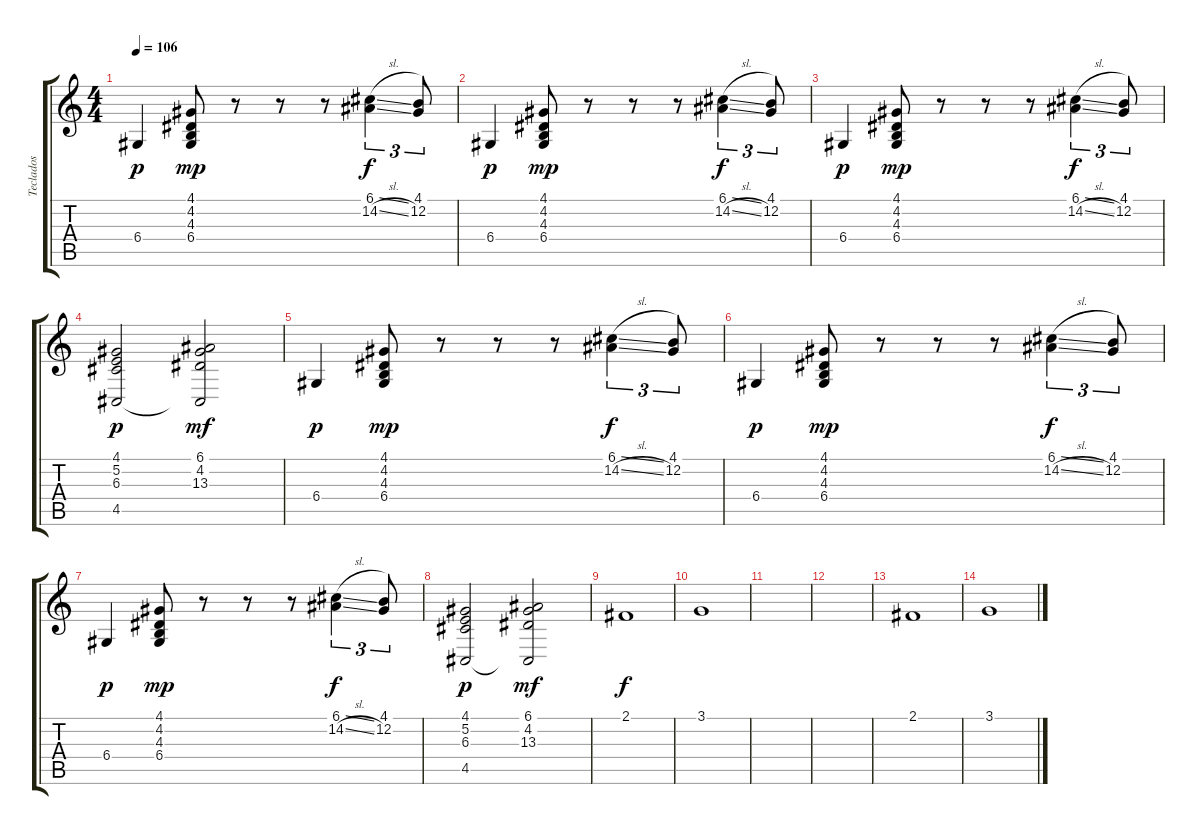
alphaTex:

\track ("Teclados" "Teclados") {instrument lead3calliope}
\staff {score tabs}
\tuning (E4 B3 G3 D3 A2 E2) {hide}
\ts (4 4)
\tempo 106
\clef g2
\ks c
6.4.4{dy p} (4.1 4.2 4.3 6.4).8{dy mp} r.8 r.8 r.8 (6.1{sl} 14.2{sl}).4{tu (3 2) dy f} (4.1 12.2).8{tu (3 2)} |
6.4.4{dy p} (4.1 4.2 4.3 6.4).8{dy mp} r.8 r.8 r.8 (6.1{sl} 14.2{sl}).4{tu (3 2) dy f} (4.1 12.2).8{tu (3 2)} |
6.4.4{dy p} (4.1 4.2 4.3 6.4).8{dy mp} r.8 r.8 r.8 (6.1{sl} 14.2{sl}).4{tu (3 2) dy f} (4.1 12.2).8{tu (3 2)} |
(4.1 5.2 6.3 4.5).2{dy p} (6.1 4.2 13.3 4.5{t}).2{dy mf} |
6.4.4{dy p} (4.1 4.2 4.3 6.4).8{dy mp} r.8 r.8 r.8 (6.1{sl} 14.2{sl}).4{tu (3 2) dy f} (4.1 12.2).8{tu (3 2)} |
6.4.4{dy p} (4.1 4.2 4.3 6.4).8{dy mp} r.8 r.8 r.8 (6.1{sl} 14.2{sl}).4{tu (3 2) dy f} (4.1 12.2).8{tu (3 2)} |
6.4.4{dy p} (4.1 4.2 4.3 6.4).8{dy mp} r.8 r.8 r.8 (6.1{sl} 14.2{sl}).4{tu (3 2) dy f} (4.1 12.2).8{tu (3 2)} |
(4.1 5.2 6.3 4.5).2{dy p} (6.1 4.2 13.3 4.5{t}).2{dy mf} |
2.1.1{dy f} |
3.1.1 |
|
|
2.1.1 |
3.1.1
